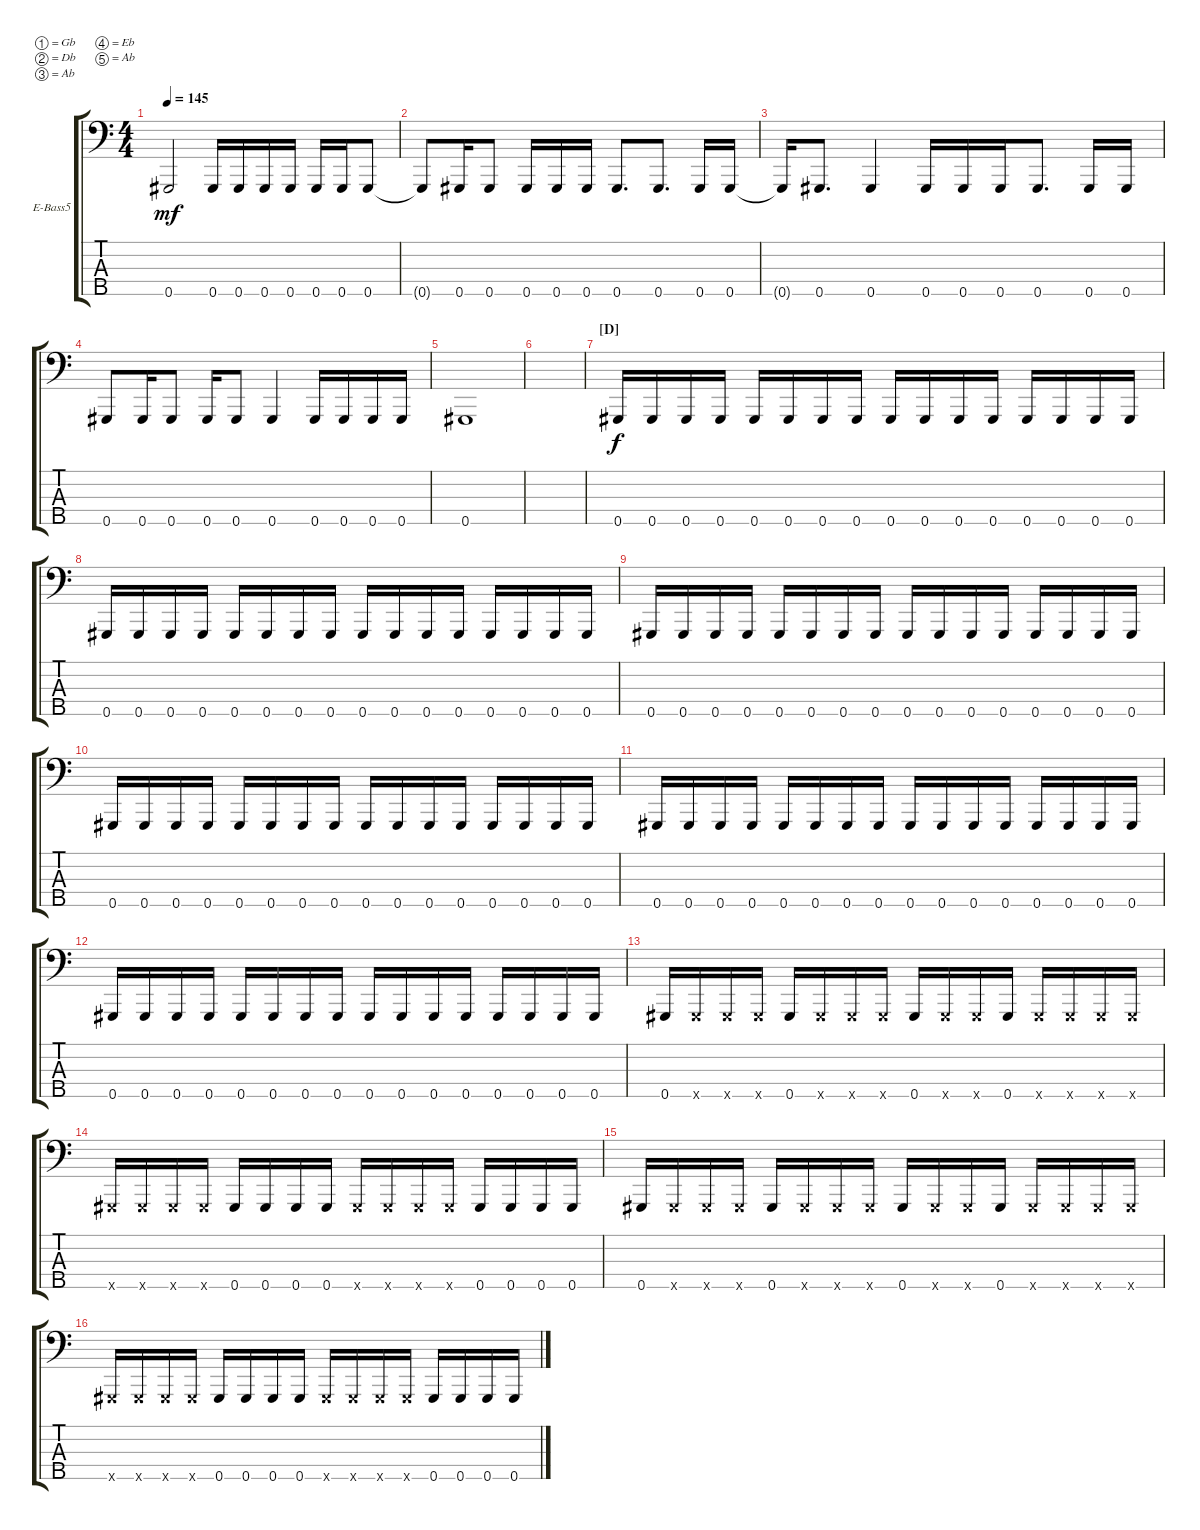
\defaultSystemsLayout 4
\bracketExtendMode groupsimilarinstruments
\firstSystemTrackNameOrientation horizontal
\otherSystemsTrackNameOrientation horizontal
\track ("Bass" "E-Bass5") {instrument electricbassfinger}
\staff {score tabs}
\tuning (Gb2 Db2 Ab1 Eb1 Ab0)
\ts (4 4)
\tempo 145
\clef f4
\ks c
0.5{t}.2{dy mf} 0.5.16 0.5.16 0.5.16 0.5.16 0.5.16 0.5.16 0.5.8 |
0.5{t}.8 0.5.16 0.5.8 0.5.16 0.5.16 0.5.16 0.5.8{d} 0.5.8{d} 0.5.16 0.5.16 |
0.5{t}.16 0.5.8{d} 0.5.4 0.5.16 0.5.16 0.5.16 0.5.8{d} 0.5.16 0.5.16 |
0.5.8 0.5.16 0.5.8 0.5.16 0.5.8 0.5.4 0.5.16 0.5.16 0.5.16 0.5.16 |
0.5.1 |
|
\section ("D" "")
0.5.16{dy f} 0.5.16 0.5.16 0.5.16 0.5.16 0.5.16 0.5.16 0.5.16 0.5.16 0.5.16 0.5.16 0.5.16 0.5.16 0.5.16 0.5.16 0.5.16 |
0.5.16 0.5.16 0.5.16 0.5.16 0.5.16 0.5.16 0.5.16 0.5.16 0.5.16 0.5.16 0.5.16 0.5.16 0.5.16 0.5.16 0.5.16 0.5.16 |
0.5.16 0.5.16 0.5.16 0.5.16 0.5.16 0.5.16 0.5.16 0.5.16 0.5.16 0.5.16 0.5.16 0.5.16 0.5.16 0.5.16 0.5.16 0.5.16 |
0.5.16 0.5.16 0.5.16 0.5.16 0.5.16 0.5.16 0.5.16 0.5.16 0.5.16 0.5.16 0.5.16 0.5.16 0.5.16 0.5.16 0.5.16 0.5.16 |
0.5.16 0.5.16 0.5.16 0.5.16 0.5.16 0.5.16 0.5.16 0.5.16 0.5.16 0.5.16 0.5.16 0.5.16 0.5.16 0.5.16 0.5.16 0.5.16 |
0.5.16 0.5.16 0.5.16 0.5.16 0.5.16 0.5.16 0.5.16 0.5.16 0.5.16 0.5.16 0.5.16 0.5.16 0.5.16 0.5.16 0.5.16 0.5.16 |
0.5.16 0.5{x}.16 0.5{x}.16 0.5{x}.16 0.5.16 0.5{x}.16 0.5{x}.16 0.5{x}.16 0.5.16 0.5{x}.16 0.5{x}.16 0.5.16 0.5{x}.16 0.5{x}.16 0.5{x}.16 0.5{x}.16 |
0.5{x}.16 0.5{x}.16 0.5{x}.16 0.5{x}.16 0.5.16 0.5.16 0.5.16 0.5.16 0.5{x}.16 0.5{x}.16 0.5{x}.16 0.5{x}.16 0.5.16 0.5.16 0.5.16 0.5.16 |
0.5.16 0.5{x}.16 0.5{x}.16 0.5{x}.16 0.5.16 0.5{x}.16 0.5{x}.16 0.5{x}.16 0.5.16 0.5{x}.16 0.5{x}.16 0.5.16 0.5{x}.16 0.5{x}.16 0.5{x}.16 0.5{x}.16 |
0.5{x}.16 0.5{x}.16 0.5{x}.16 0.5{x}.16 0.5.16 0.5.16 0.5.16 0.5.16 0.5{x}.16 0.5{x}.16 0.5{x}.16 0.5{x}.16 0.5.16 0.5.16 0.5.16 0.5.16
